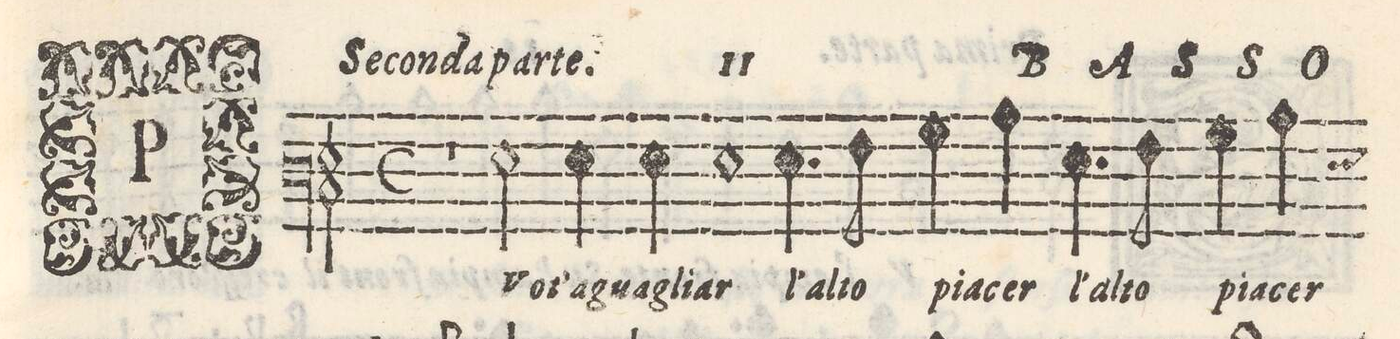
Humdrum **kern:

**kern	**text
*I"BASSO	*
*clefF3	*
*k[]	*
*met(C)	*
*M4/4	*
1r	.
=52-	=52-
2G\	PUot'-
4G\	-ag-
4G\	-uag-
=53-	=53-
1G	-liar
=54-	=54-
4.G\	l'a-
8A\	-lto
4B\	pia-
4c\	-cer
=55-	=55-
4.G\	l'a-
8A\	-lto
4B\	pia-
4c\	-cer
=56-	=56-
*-	*-
